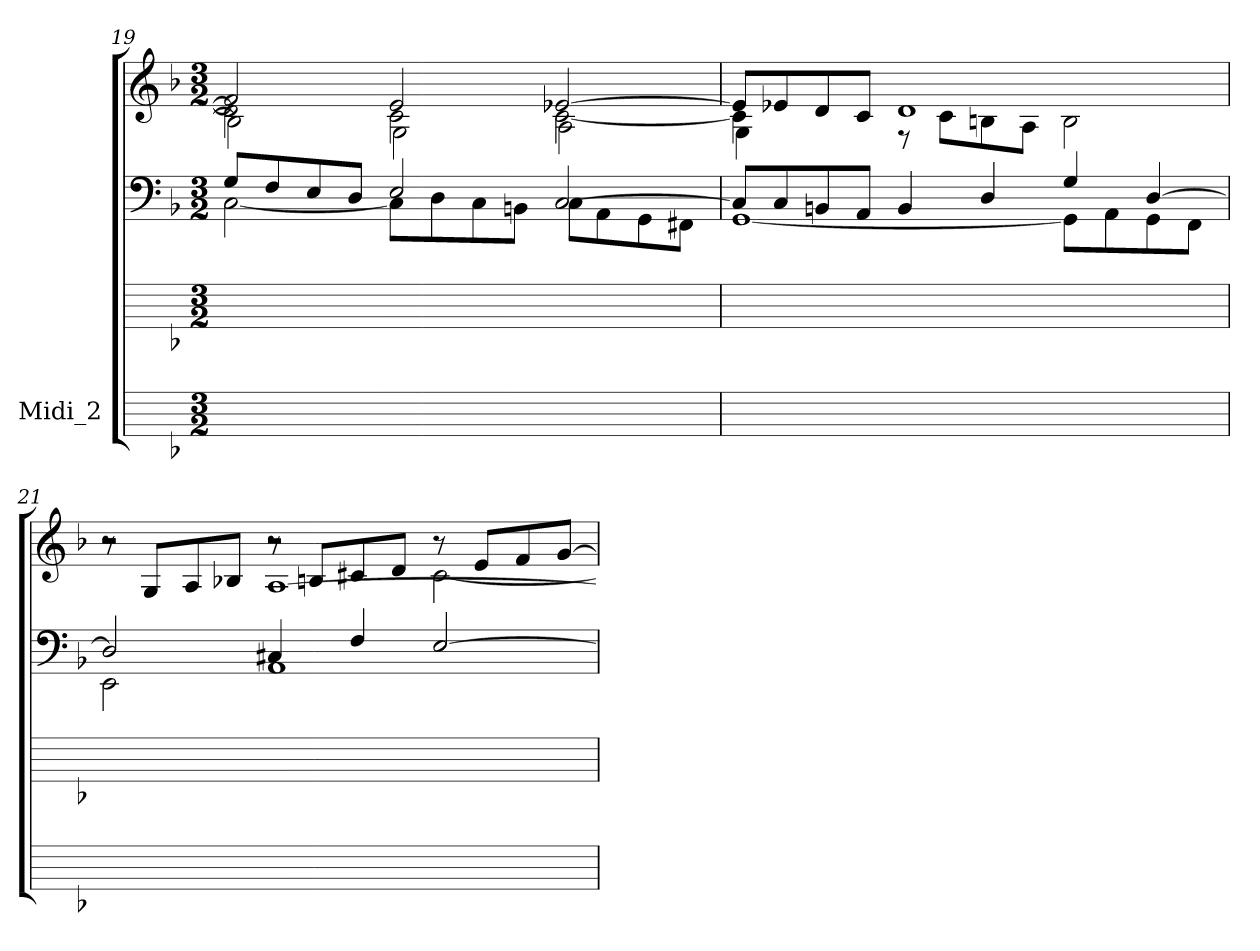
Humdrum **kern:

**kern	**kern	**kern	**kern
*part1	*part1	*part1	*part1
*staff4	*staff3	*staff2	*staff1
*I"Midi_2	*	*	*
*	*	*clefF4	*clefG2
*k[b-]	*k[b-]	*k[b-]	*k[b-]
*F:	*F:	*F:	*F:
*M3/2	*M3/2	*M3/2	*M3/2
=19	=19	=19	=19
*	*	*^	*^
*	*	*	*	*	*^
1.ryy	1.ryy	8GL	[2C\	2f/]	2d\]	2B\]
.	.	8F/	.	.	.	.
.	.	8E/	.	.	.	.
.	.	8D/J	.	.	.	.
.	.	2E/	8CL]	2e/	2c\	2G\
.	.	.	8D\	.	.	.
.	.	.	8C\	.	.	.
.	.	.	8BBn\J	.	.	.
.	.	[2C/	8CL	[2e-X/	[2c\	2A\
.	.	.	8AA	.	.	.
.	.	.	8GG	.	.	.
.	.	.	8FF#XJ	.	.	.
=20	=20	=20	=20	=20	=20	=20
1.ryy	1.ryy	8CL]	[1GG\	8e-L]	4c\]	4G\
.	.	8C/	.	8e-	.	.
.	.	8BBn/	.	8d	4ryy	4ryy
.	.	8AA/J	.	8cJ	.	.
.	.	4BB/	.	1d/	8r	2ryy
.	.	.	.	.	8cL	.
.	.	4D/	.	.	8Bn	.
.	.	.	.	.	8AJ	.
.	.	4G	8GG\L]	.	2B\	2ryy
.	.	.	8AA\	.	.	.
.	.	[4D/	8GG\	.	.	.
.	.	.	8FF\J	.	.	.
!!LO:LB:g=z	!!	!!
=21	=21	=21	=21	=21	=21	=21
1.ryy	1.ryy	2D/]	2EE\	2r	2r	8r
.	.	.	.	.	.	8GL
.	.	.	.	.	.	8A
.	.	.	.	.	.	8B-XJ
.	.	4C#X/	1AA\	2r	8r	[1A\
.	.	.	.	.	8Bn/L	.
.	.	4F/	.	.	8c#X/	.
.	.	.	.	.	8d/J	.
.	.	[2E/	.	8r	[2c#\	.
.	.	.	.	8e/L	.	.
.	.	.	.	8f/	.	.
.	.	.	.	[8g/J	.	.
*	*	*v	*v	*	*	*
*	*	*	*v	*v	*v
=	=	=	=
*-	*-	*-	*-
